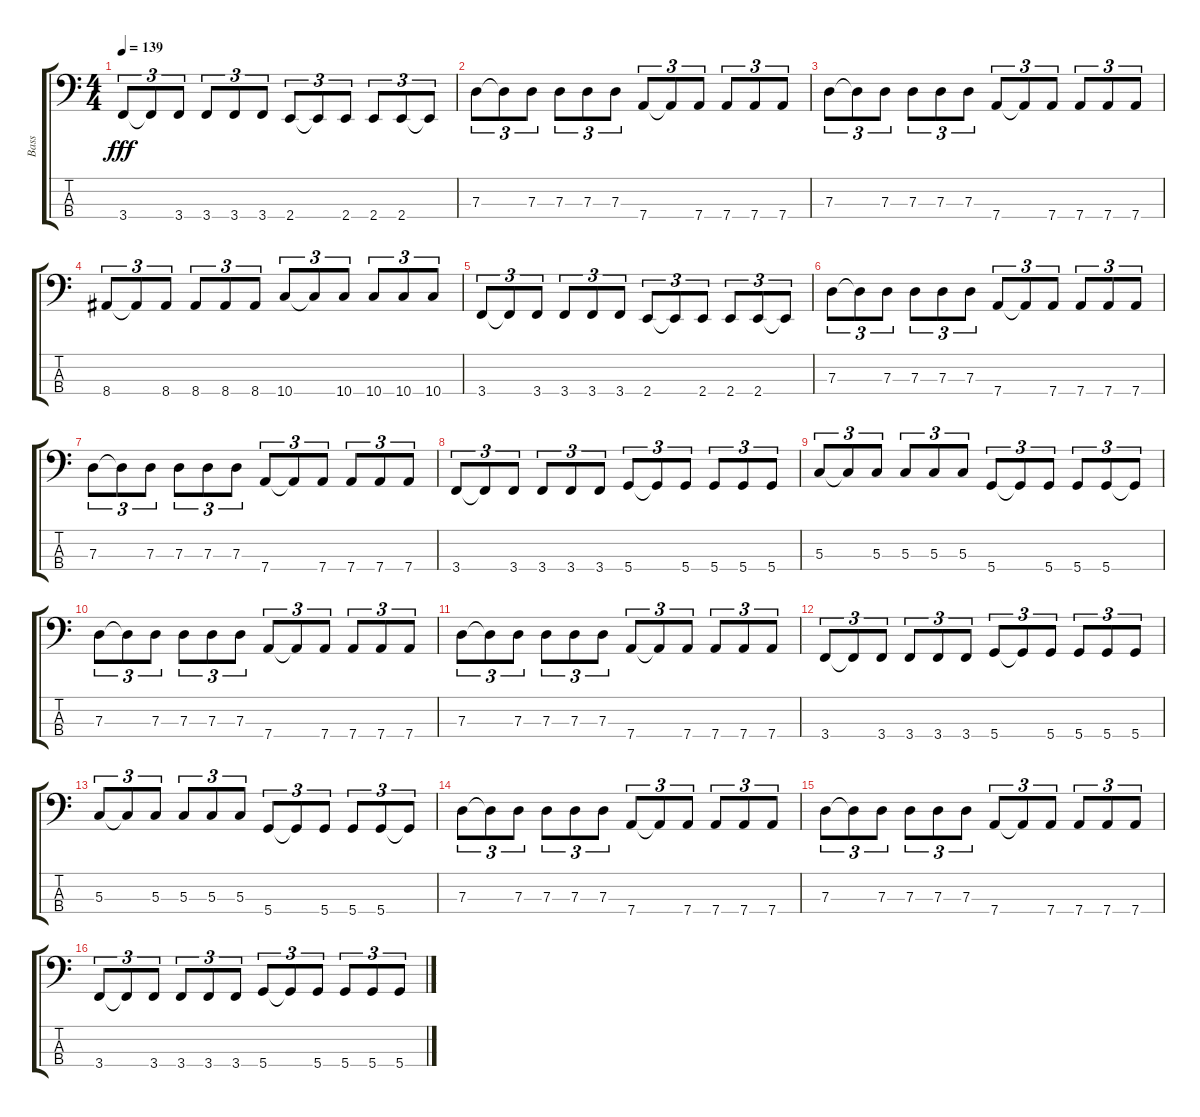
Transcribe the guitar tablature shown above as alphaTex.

\track ("Bass" "Bass") {instrument electricbasspick}
\staff {score tabs}
\tuning (F2 C2 G1 D1) {hide}
\ts (4 4)
\tempo 139
\clef f4
\ks c
3.4.8{tu (3 2) dy fff} 3.4{t}.8{tu (3 2)} 3.4.8{tu (3 2)} 3.4.8{tu (3 2)} 3.4.8{tu (3 2)} 3.4.8{tu (3 2)} 2.4.8{tu (3 2)} 2.4{t}.8{tu (3 2)} 2.4.8{tu (3 2)} 2.4.8{tu (3 2)} 2.4.8{tu (3 2)} 2.4{t}.8{tu (3 2)} |
7.3.8{tu (3 2)} 7.3{t}.8{tu (3 2)} 7.3.8{tu (3 2)} 7.3.8{tu (3 2)} 7.3.8{tu (3 2)} 7.3.8{tu (3 2)} 7.4.8{tu (3 2)} 7.4{t}.8{tu (3 2)} 7.4.8{tu (3 2)} 7.4.8{tu (3 2)} 7.4.8{tu (3 2)} 7.4.8{tu (3 2)} |
7.3.8{tu (3 2)} 7.3{t}.8{tu (3 2)} 7.3.8{tu (3 2)} 7.3.8{tu (3 2)} 7.3.8{tu (3 2)} 7.3.8{tu (3 2)} 7.4.8{tu (3 2)} 7.4{t}.8{tu (3 2)} 7.4.8{tu (3 2)} 7.4.8{tu (3 2)} 7.4.8{tu (3 2)} 7.4.8{tu (3 2)} |
8.4.8{tu (3 2)} 8.4{t}.8{tu (3 2)} 8.4.8{tu (3 2)} 8.4.8{tu (3 2)} 8.4.8{tu (3 2)} 8.4.8{tu (3 2)} 10.4.8{tu (3 2)} 10.4{t}.8{tu (3 2)} 10.4.8{tu (3 2)} 10.4.8{tu (3 2)} 10.4.8{tu (3 2)} 10.4.8{tu (3 2)} |
3.4.8{tu (3 2)} 3.4{t}.8{tu (3 2)} 3.4.8{tu (3 2)} 3.4.8{tu (3 2)} 3.4.8{tu (3 2)} 3.4.8{tu (3 2)} 2.4.8{tu (3 2)} 2.4{t}.8{tu (3 2)} 2.4.8{tu (3 2)} 2.4.8{tu (3 2)} 2.4.8{tu (3 2)} 2.4{t}.8{tu (3 2)} |
7.3.8{tu (3 2)} 7.3{t}.8{tu (3 2)} 7.3.8{tu (3 2)} 7.3.8{tu (3 2)} 7.3.8{tu (3 2)} 7.3.8{tu (3 2)} 7.4.8{tu (3 2)} 7.4{t}.8{tu (3 2)} 7.4.8{tu (3 2)} 7.4.8{tu (3 2)} 7.4.8{tu (3 2)} 7.4.8{tu (3 2)} |
7.3.8{tu (3 2)} 7.3{t}.8{tu (3 2)} 7.3.8{tu (3 2)} 7.3.8{tu (3 2)} 7.3.8{tu (3 2)} 7.3.8{tu (3 2)} 7.4.8{tu (3 2)} 7.4{t}.8{tu (3 2)} 7.4.8{tu (3 2)} 7.4.8{tu (3 2)} 7.4.8{tu (3 2)} 7.4.8{tu (3 2)} |
3.4.8{tu (3 2)} 3.4{t}.8{tu (3 2)} 3.4.8{tu (3 2)} 3.4.8{tu (3 2)} 3.4.8{tu (3 2)} 3.4.8{tu (3 2)} 5.4.8{tu (3 2)} 5.4{t}.8{tu (3 2)} 5.4.8{tu (3 2)} 5.4.8{tu (3 2)} 5.4.8{tu (3 2)} 5.4.8{tu (3 2)} |
5.3.8{tu (3 2)} 5.3{t}.8{tu (3 2)} 5.3.8{tu (3 2)} 5.3.8{tu (3 2)} 5.3.8{tu (3 2)} 5.3.8{tu (3 2)} 5.4.8{tu (3 2)} 5.4{t}.8{tu (3 2)} 5.4.8{tu (3 2)} 5.4.8{tu (3 2)} 5.4.8{tu (3 2)} 5.4{t}.8{tu (3 2)} |
7.3.8{tu (3 2)} 7.3{t}.8{tu (3 2)} 7.3.8{tu (3 2)} 7.3.8{tu (3 2)} 7.3.8{tu (3 2)} 7.3.8{tu (3 2)} 7.4.8{tu (3 2)} 7.4{t}.8{tu (3 2)} 7.4.8{tu (3 2)} 7.4.8{tu (3 2)} 7.4.8{tu (3 2)} 7.4.8{tu (3 2)} |
7.3.8{tu (3 2)} 7.3{t}.8{tu (3 2)} 7.3.8{tu (3 2)} 7.3.8{tu (3 2)} 7.3.8{tu (3 2)} 7.3.8{tu (3 2)} 7.4.8{tu (3 2)} 7.4{t}.8{tu (3 2)} 7.4.8{tu (3 2)} 7.4.8{tu (3 2)} 7.4.8{tu (3 2)} 7.4.8{tu (3 2)} |
3.4.8{tu (3 2)} 3.4{t}.8{tu (3 2)} 3.4.8{tu (3 2)} 3.4.8{tu (3 2)} 3.4.8{tu (3 2)} 3.4.8{tu (3 2)} 5.4.8{tu (3 2)} 5.4{t}.8{tu (3 2)} 5.4.8{tu (3 2)} 5.4.8{tu (3 2)} 5.4.8{tu (3 2)} 5.4.8{tu (3 2)} |
5.3.8{tu (3 2)} 5.3{t}.8{tu (3 2)} 5.3.8{tu (3 2)} 5.3.8{tu (3 2)} 5.3.8{tu (3 2)} 5.3.8{tu (3 2)} 5.4.8{tu (3 2)} 5.4{t}.8{tu (3 2)} 5.4.8{tu (3 2)} 5.4.8{tu (3 2)} 5.4.8{tu (3 2)} 5.4{t}.8{tu (3 2)} |
7.3.8{tu (3 2)} 7.3{t}.8{tu (3 2)} 7.3.8{tu (3 2)} 7.3.8{tu (3 2)} 7.3.8{tu (3 2)} 7.3.8{tu (3 2)} 7.4.8{tu (3 2)} 7.4{t}.8{tu (3 2)} 7.4.8{tu (3 2)} 7.4.8{tu (3 2)} 7.4.8{tu (3 2)} 7.4.8{tu (3 2)} |
7.3.8{tu (3 2)} 7.3{t}.8{tu (3 2)} 7.3.8{tu (3 2)} 7.3.8{tu (3 2)} 7.3.8{tu (3 2)} 7.3.8{tu (3 2)} 7.4.8{tu (3 2)} 7.4{t}.8{tu (3 2)} 7.4.8{tu (3 2)} 7.4.8{tu (3 2)} 7.4.8{tu (3 2)} 7.4.8{tu (3 2)} |
3.4.8{tu (3 2)} 3.4{t}.8{tu (3 2)} 3.4.8{tu (3 2)} 3.4.8{tu (3 2)} 3.4.8{tu (3 2)} 3.4.8{tu (3 2)} 5.4.8{tu (3 2)} 5.4{t}.8{tu (3 2)} 5.4.8{tu (3 2)} 5.4.8{tu (3 2)} 5.4.8{tu (3 2)} 5.4.8{tu (3 2)}
